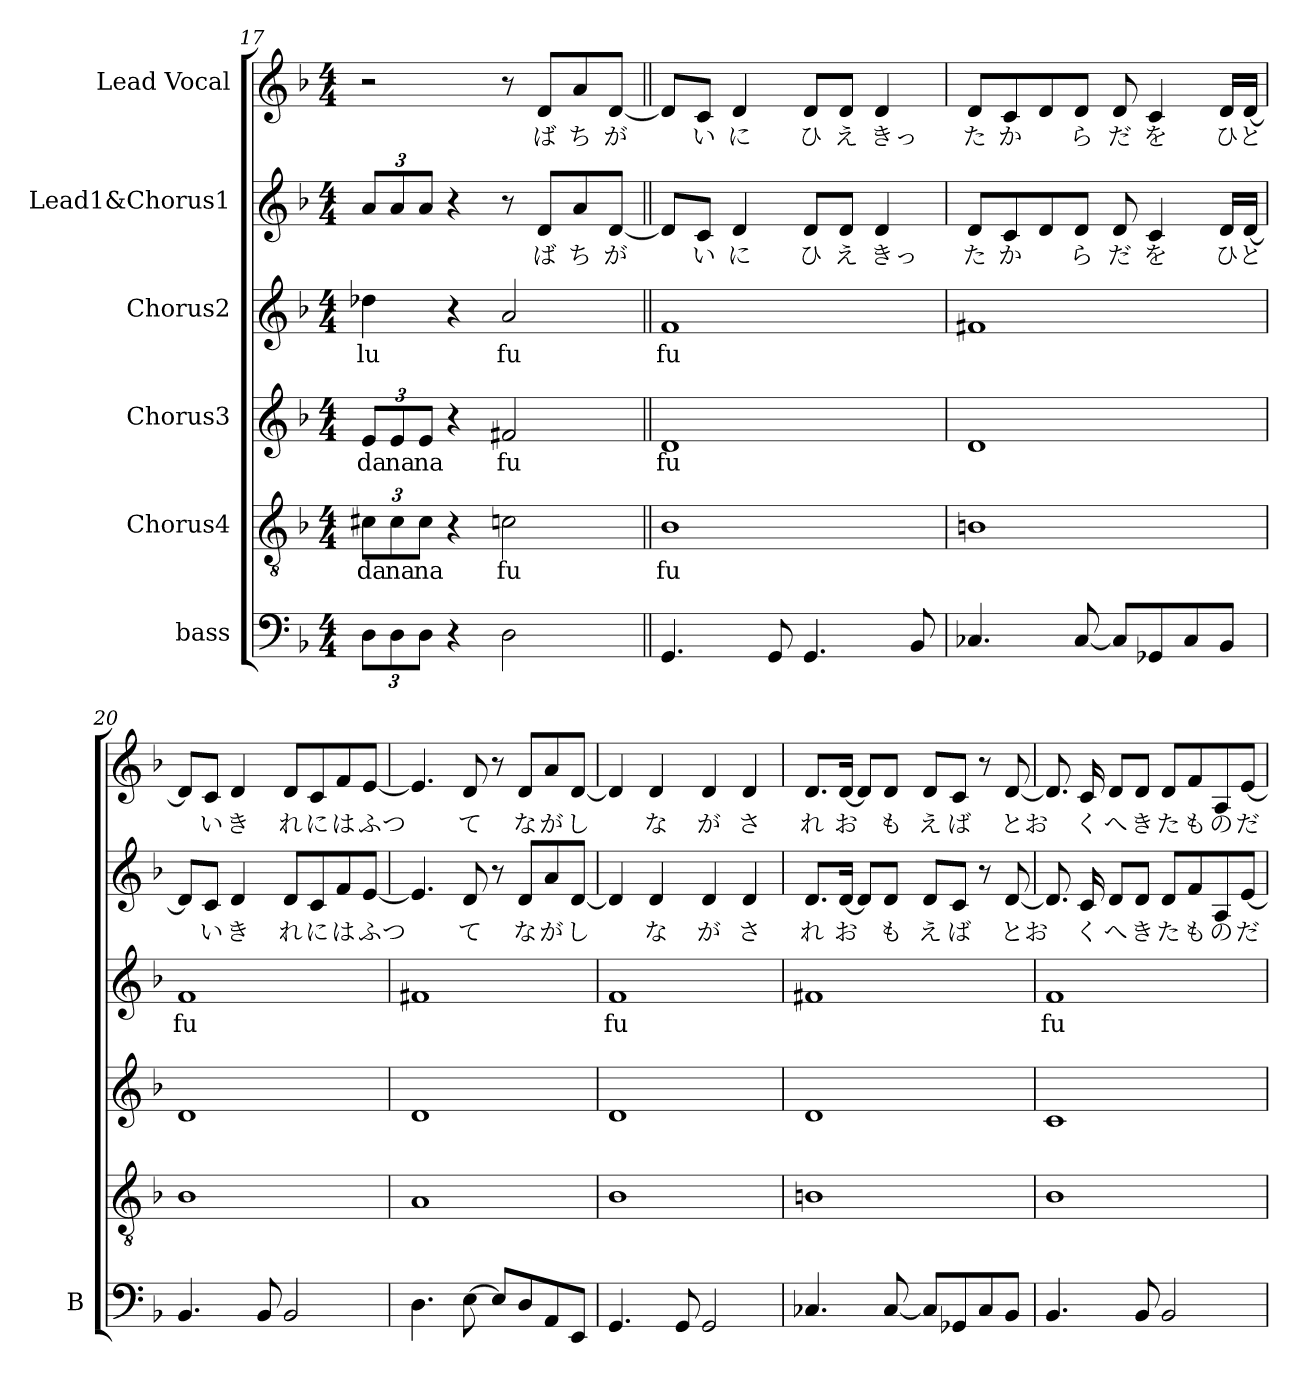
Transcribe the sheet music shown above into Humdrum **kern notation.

**kern	**kern	**text	**kern	**text	**kern	**text	**kern	**text	**kern	**text
*part6	*part5	*part5	*part4	*part4	*part3	*part3	*part2	*part2	*part1	*part1
*staff6	*staff5	*staff5	*staff4	*staff4	*staff3	*staff3	*staff2	*staff2	*staff1	*staff1
*I"bass	*I"Chorus4	*	*I"Chorus3	*	*I"Chorus2	*	*I"Lead1&amp;Chorus1	*	*I"Lead Vocal	*
*I'B	*	*	*	*	*	*	*	*	*	*
*clefF4	*clefGv2	*	*clefG2	*	*clefG2	*	*clefG2	*	*clefG2	*
*k[b-]	*k[b-]	*	*k[b-]	*	*k[b-]	*	*k[b-]	*	*k[b-]	*
*M4/4	*M4/4	*	*M4/4	*	*M4/4	*	*M4/4	*	*M4/4	*
=17	=17	=17	=17	=17	=17	=17	=17	=17	=17	=17
12DL	12c#XL	da	12eL	da	4dd-X	lu	12aL	.	2r	.
12D	12c#	na	12e	na	.	.	12a	.	.	.
12DJ	12c#J	na	12eJ	na	.	.	12aJ	.	.	.
4r	4r	.	4r	.	4r	.	4r	.	.	.
2D	2cn	fu	2f#X	fu	2a	fu	8r	.	8r	.
.	.	.	.	.	.	.	8dL	ば	8dL	ば
.	.	.	.	.	.	.	8a	ち	8a	ち
.	.	.	.	.	.	.	[8dJ	が	[8dJ	が
=18||	=18||	=18||	=18||	=18||	=18||	=18||	=18||	=18||	=18||	=18||
4.GG	1B-	fu	1d	fu	1f	fu	8dL]	.	8dL]	.
.	.	.	.	.	.	.	8cJ	い	8cJ	い
.	.	.	.	.	.	.	4d	に	4d	に
8GG	.	.	.	.	.	.	.	.	.	.
4.GG	.	.	.	.	.	.	8dL	ひ	8dL	ひ
.	.	.	.	.	.	.	8dJ	え	8dJ	え
.	.	.	.	.	.	.	4d	きっ	4d	きっ
8BB-	.	.	.	.	.	.	.	.	.	.
=19	=19	=19	=19	=19	=19	=19	=19	=19	=19	=19
4.C-X	1Bn	.	1d	.	1f#X	.	8dL	た	8dL	た
.	.	.	.	.	.	.	8c	か	8c	か
.	.	.	.	.	.	.	8d	.	8d	.
[8C-	.	.	.	.	.	.	8dJ	ら	8dJ	ら
8C-L]	.	.	.	.	.	.	8d	だ	8d	だ
8GG-X	.	.	.	.	.	.	4c	を	4c	を
8C-	.	.	.	.	.	.	.	.	.	.
8BB-J	.	.	.	.	.	.	16dLL	ひ	16dLL	ひ
.	.	.	.	.	.	.	[16dJJ	と	[16dJJ	と
=20	=20	=20	=20	=20	=20	=20	=20	=20	=20	=20
4.BB-	1B-	.	1d	.	1f	fu	8dL]	.	8dL]	.
.	.	.	.	.	.	.	8cJ	い	8cJ	い
.	.	.	.	.	.	.	4d	き	4d	き
8BB-	.	.	.	.	.	.	.	.	.	.
2BB-	.	.	.	.	.	.	8dL	れ	8dL	れ
.	.	.	.	.	.	.	8c	に	8c	に
.	.	.	.	.	.	.	8f	は	8f	は
.	.	.	.	.	.	.	[8eJ	ふつ	[8eJ	ふつ
=21	=21	=21	=21	=21	=21	=21	=21	=21	=21	=21
4.D	1A	.	1d	.	1f#X	.	4.e]	.	4.e]	.
[8E	.	.	.	.	.	.	8d	て	8d	て
8EL]	.	.	.	.	.	.	8r	.	8r	.
8D	.	.	.	.	.	.	8dL	な	8dL	な
8AA	.	.	.	.	.	.	8a	が	8a	が
8EEJ	.	.	.	.	.	.	[8dJ	し	[8dJ	し
=22	=22	=22	=22	=22	=22	=22	=22	=22	=22	=22
4.GG	1B-	.	1d	.	1f	fu	4d]	.	4d]	.
.	.	.	.	.	.	.	4d	な	4d	な
8GG	.	.	.	.	.	.	.	.	.	.
2GG	.	.	.	.	.	.	4d	が	4d	が
.	.	.	.	.	.	.	4d	さ	4d	さ
=23	=23	=23	=23	=23	=23	=23	=23	=23	=23	=23
4.C-X	1Bn	.	1d	.	1f#X	.	8.dL	れ	8.dL	れ
.	.	.	.	.	.	.	[16dJk	お	[16dJk	お
.	.	.	.	.	.	.	8dL]	.	8dL]	.
[8C-	.	.	.	.	.	.	8dJ	も	8dJ	も
8C-L]	.	.	.	.	.	.	8dL	え	8dL	え
8GG-X	.	.	.	.	.	.	8cJ	ば	8cJ	ば
8C-	.	.	.	.	.	.	8r	.	8r	.
8BB-J	.	.	.	.	.	.	[8d	とお	[8d	とお
=24	=24	=24	=24	=24	=24	=24	=24	=24	=24	=24
4.BB-	1B-	.	1c	.	1f	fu	8.d]	.	8.d]	.
.	.	.	.	.	.	.	16c	く	16c	く
.	.	.	.	.	.	.	8dL	へ	8dL	へ
8BB-	.	.	.	.	.	.	8dJ	き	8dJ	き
2BB-	.	.	.	.	.	.	8dL	た	8dL	た
.	.	.	.	.	.	.	8f	も	8f	も
.	.	.	.	.	.	.	8A	の	8A	の
.	.	.	.	.	.	.	[8eJ	だ	[8eJ	だ
=	=	=	=	=	=	=	=	=	=	=
*-	*-	*-	*-	*-	*-	*-	*-	*-	*-	*-
